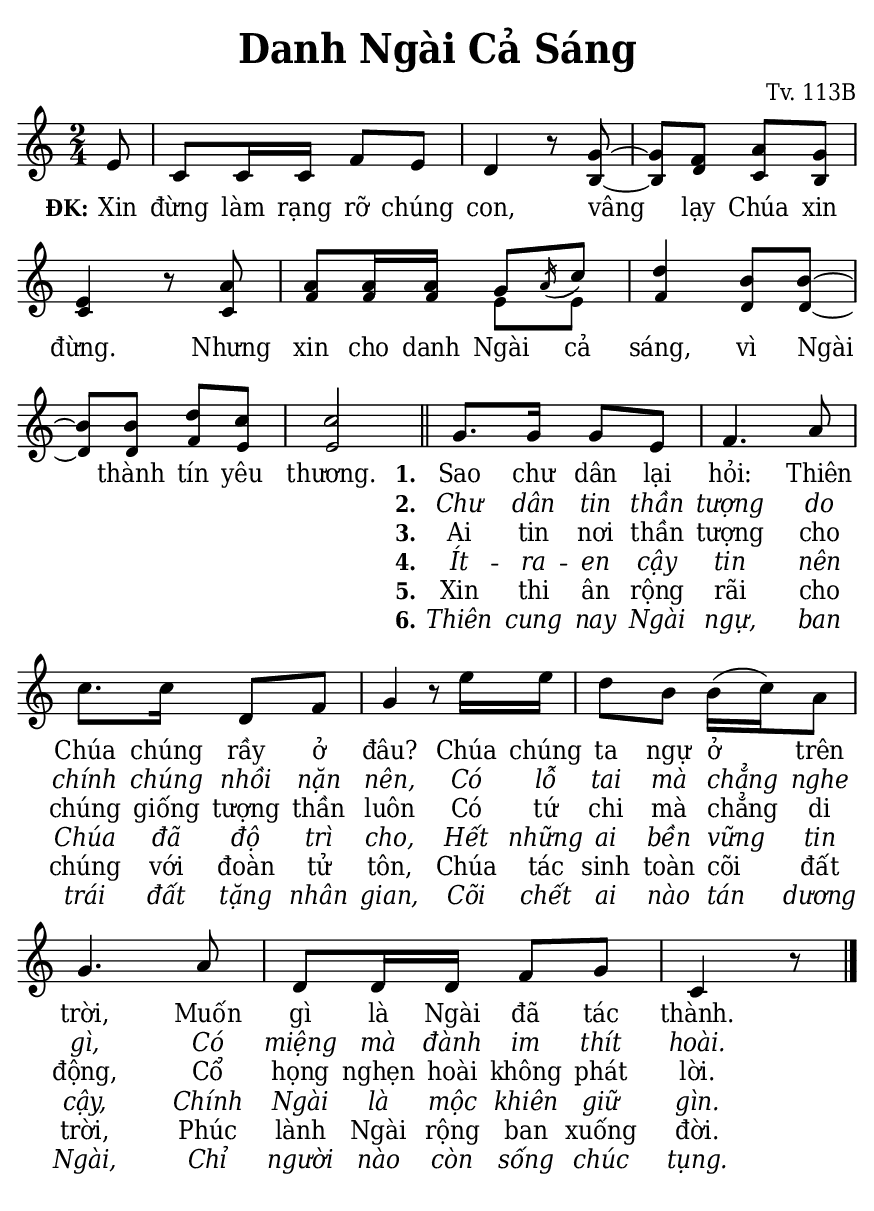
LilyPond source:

% Cài đặt chung\
\version "2.22.1"
\include "english.ly"

\header {
  title = \markup { \fontsize #1 "Danh Ngài Cả Sáng" }
  composer = "Tv. 113B"
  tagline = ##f
}

% Nhạc phiên khúc
nhacPhienKhucSop = \relative c' {
  \partial 8 e8 |
  c c16 c f8 e |
  d4 r8 g ~ |
  g f a g |
  e4 r8 a |
  a a16 a g8 \slashedGrace { a16 _( } c8) |
  d4 b8 b ~ |
  b b d c |
  c2 \bar "||"
  
  g8. g16 g8 e |
  f4. a8 |
  c8. c16 d,8 f |
  g4 r8 e'16 e |
  d8 b b16 (c) a8 |
  g4. a8 |
  d,8 d16 d f8 g |
  c,4 r8 \bar "|."
}

nhacPhienKhucAlto = \relative c' {
  e8 |
  c c16 c f8 e |
  d4 r8 b ~ |
  b d c b |
  c4 r8 c |
  f f16 f e8 [e] |
  f4 d8 d ~ |
  d d f e |
  e2
}

% Lời phiên khúc
loiPhienKhucSop = \lyrics {
  \set stanza = "ĐK:"
  Xin đừng làm rạng rỡ chúng con,
  vâng lạy Chúa xin đừng.
  Nhưng xin cho danh Ngài cả sáng,
  vì Ngài thành tín yêu thương.
  <<
    {
      \set stanza = "1."
      Sao chư dân lại hỏi:
      Thiên Chúa chúng rầy ở đâu?
      Chúa chúng ta ngự ở trên trời,
      Muốn gì là Ngài đã tác thành.
    }
    \new Lyrics {
	    \set associatedVoice = "beSop"
	    \set stanza = "2."
      \override Lyrics.LyricText.font-shape = #'italic
	    Chư dân tin thần tượng
	    do chính chúng nhồi nặn nên,
	    Có lỗ tai mà chẳng nghe gì,
	    Có miệng mà đành im thít hoài.
    }
    \new Lyrics {
	    \set associatedVoice = "beSop"
	    \set stanza = "3."
	    Ai tin nơi thần tượng
	    cho chúng giống tượng thần luôn
	    Có tứ chi mà chẳng di động,
	    Cổ họng nghẹn hoài không phát lời.
    }
    \new Lyrics {
	    \set associatedVoice = "beSop"
	    \set stanza = "4."
      \override Lyrics.LyricText.font-shape = #'italic
	    Ít -- ra -- en cậy tin
	    nên Chúa đã độ trì cho,
	    Hết những ai bền vững tin cậy,
	    Chính Ngài là mộc khiên giữ gìn.
    }
    \new Lyrics {
	    \set associatedVoice = "beSop"
	    \set stanza = "5."
	    Xin thi ân rộng rãi
	    cho chúng với đoàn tử tôn,
	    Chúa tác sinh toàn cõi đất trời,
	    Phúc lành Ngài rộng ban xuống đời.
    }
    \new Lyrics {
	    \set associatedVoice = "beSop"
	    \set stanza = "6."
      \override Lyrics.LyricText.font-shape = #'italic
	    Thiên cung nay Ngài ngự,
	    ban trái đất tặng nhân gian,
	    Cõi chết ai nào tán dương Ngài,
	    Chỉ người nào còn sống chúc tụng.
    }
  >>
}

% Dàn trang
\paper {
  #(set-paper-size "a5")
  top-margin = 3\mm
  bottom-margin = 3\mm
  left-margin = 3\mm
  right-margin = 3\mm
  indent = #0
  #(define fonts
	 (make-pango-font-tree "Deja Vu Serif Condensed"
	 		       "Deja Vu Serif Condensed"
			       "Deja Vu Serif Condensed"
			       (/ 20 20)))
  print-page-number = ##f
  system-system-spacing = #'((basic-distance . 0.1) (padding . 2.5))
}

TongNhip = {
  \key c \major \time 2/4
  \set Timing.beamExceptions = #'()
  \set Timing.baseMoment = #(ly:make-moment 1/4)
}

% Đổi kích thước nốt cho bè phụ
notBePhu =
#(define-music-function (font-size music) (number? ly:music?)
   (for-some-music
     (lambda (m)
       (if (music-is-of-type? m 'rhythmic-event)
           (begin
             (set! (ly:music-property m 'tweaks)
                   (cons `(font-size . ,font-size)
                         (ly:music-property m 'tweaks)))
             #t)
           #f))
     music)
   music)

\score {
  \new ChoirStaff <<
    \new Staff \with {
        \consists "Merge_rests_engraver"
        printPartCombineTexts = ##f
      }
      <<
      \new Voice \TongNhip \partCombine 
        \nhacPhienKhucSop
        \notBePhu -1 { \nhacPhienKhucAlto }
      \new NullVoice = beSop \nhacPhienKhucSop
      \new Lyrics \lyricsto beSop \loiPhienKhucSop
      >>
  >>
  \layout {
    \override Lyrics.LyricSpace.minimum-distance = #1.2
    \override Score.BarNumber.break-visibility = ##(#f #f #f)
    \override Score.SpacingSpanner.uniform-stretching = ##t
  } 
}
